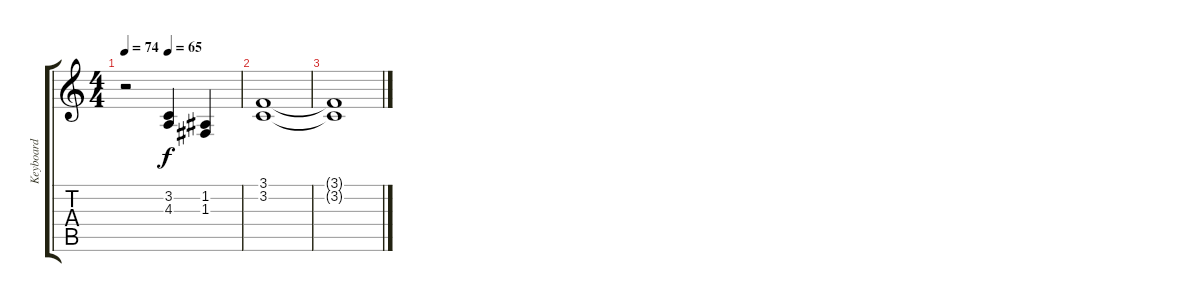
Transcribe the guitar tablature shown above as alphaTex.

\track ("Keyboard" "Keyboard") {instrument stringensemble1}
\staff {score tabs}
\tuning (D4 A3 F3 C3 G2 C2) {hide}
\ts (4 4)
\tempo 74
\tempo (65 0.375)
\clef g2
\ks c
r.2{dy f} (3.2 4.3).4 (1.2 1.3).4 |
(3.1 3.2).1 |
(3.1{t} 3.2{t}).1
